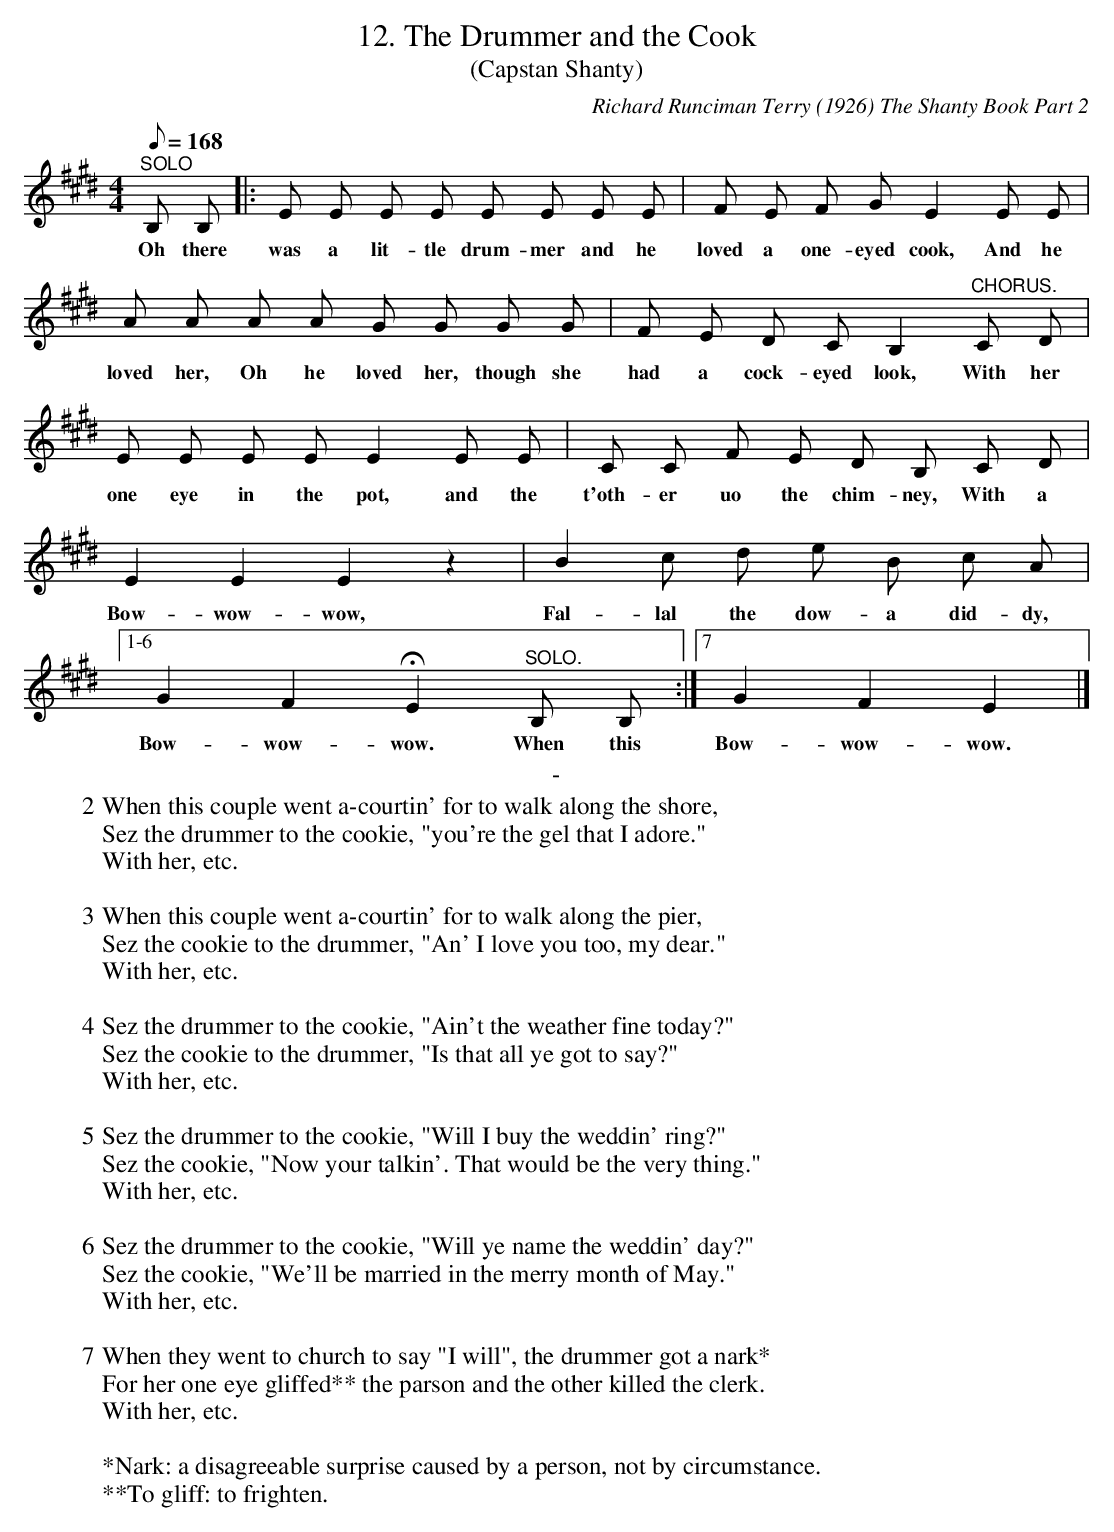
X:1
T:12. The Drummer and the Cook
T:(Capstan Shanty)
C:Richard Runciman Terry (1926) The Shanty Book Part 2
L:1/8
Q:1/8=168
M:4/4
K:E
"^SOLO" B, B, |: E E E E E E E E |F E F G E2 E E |
w: Oh there | was a lit-tle drum-mer and he | loved a one-eyed cook, And he |
A A A A G G G G | F E D C B,2 "^CHORUS." C D |
w: loved her, Oh he loved her, though she | had a cock-eyed look, With her |
E E E E E2 E E | C C F E D B, C D |
w: one eye in the pot, and the | t'oth-er uo the chim-ney, With a |
E2 E2 E2 z2 | B2 c d e B c A |1-6 G2 F2 !fermata! E2 "^SOLO." B, B, :|7 G2 F2 E2 |]
w: Bow-wow-wow, | Fal-lal the dow-a did-dy, | Bow-wow-wow. When this | Bow-wow-wow. |
T: -
W: 2 When this couple went a-courtin' for to walk along the shore,
W: Sez the drummer to the cookie, "you're the gel that I adore."
W: With her, etc.
W:
W: 3 When this couple went a-courtin' for to walk along the pier,
W: Sez the cookie to the drummer, "An' I love you too, my dear."
W: With her, etc.
W:
W: 4 Sez the drummer to the cookie, "Ain't the weather fine today?"
W: Sez the cookie to the drummer, "Is that all ye got to say?"
W: With her, etc.
W:
W: 5 Sez the drummer to the cookie, "Will I buy the weddin' ring?"
W: Sez the cookie, "Now your talkin'. That would be the very thing."
W: With her, etc.
W:
W: 6 Sez the drummer to the cookie, "Will ye name the weddin' day?"
W: Sez the cookie, "We'll be married in the merry month of May."
W: With her, etc.
W:
W: 7 When they went to church to say "I will", the drummer got a nark*
W: For her one eye gliffed** the parson and the other killed the clerk.
W: With her, etc.
W:
W: *Nark: a disagreeable surprise caused by a person, not by circumstance.
W: **To gliff: to frighten.
